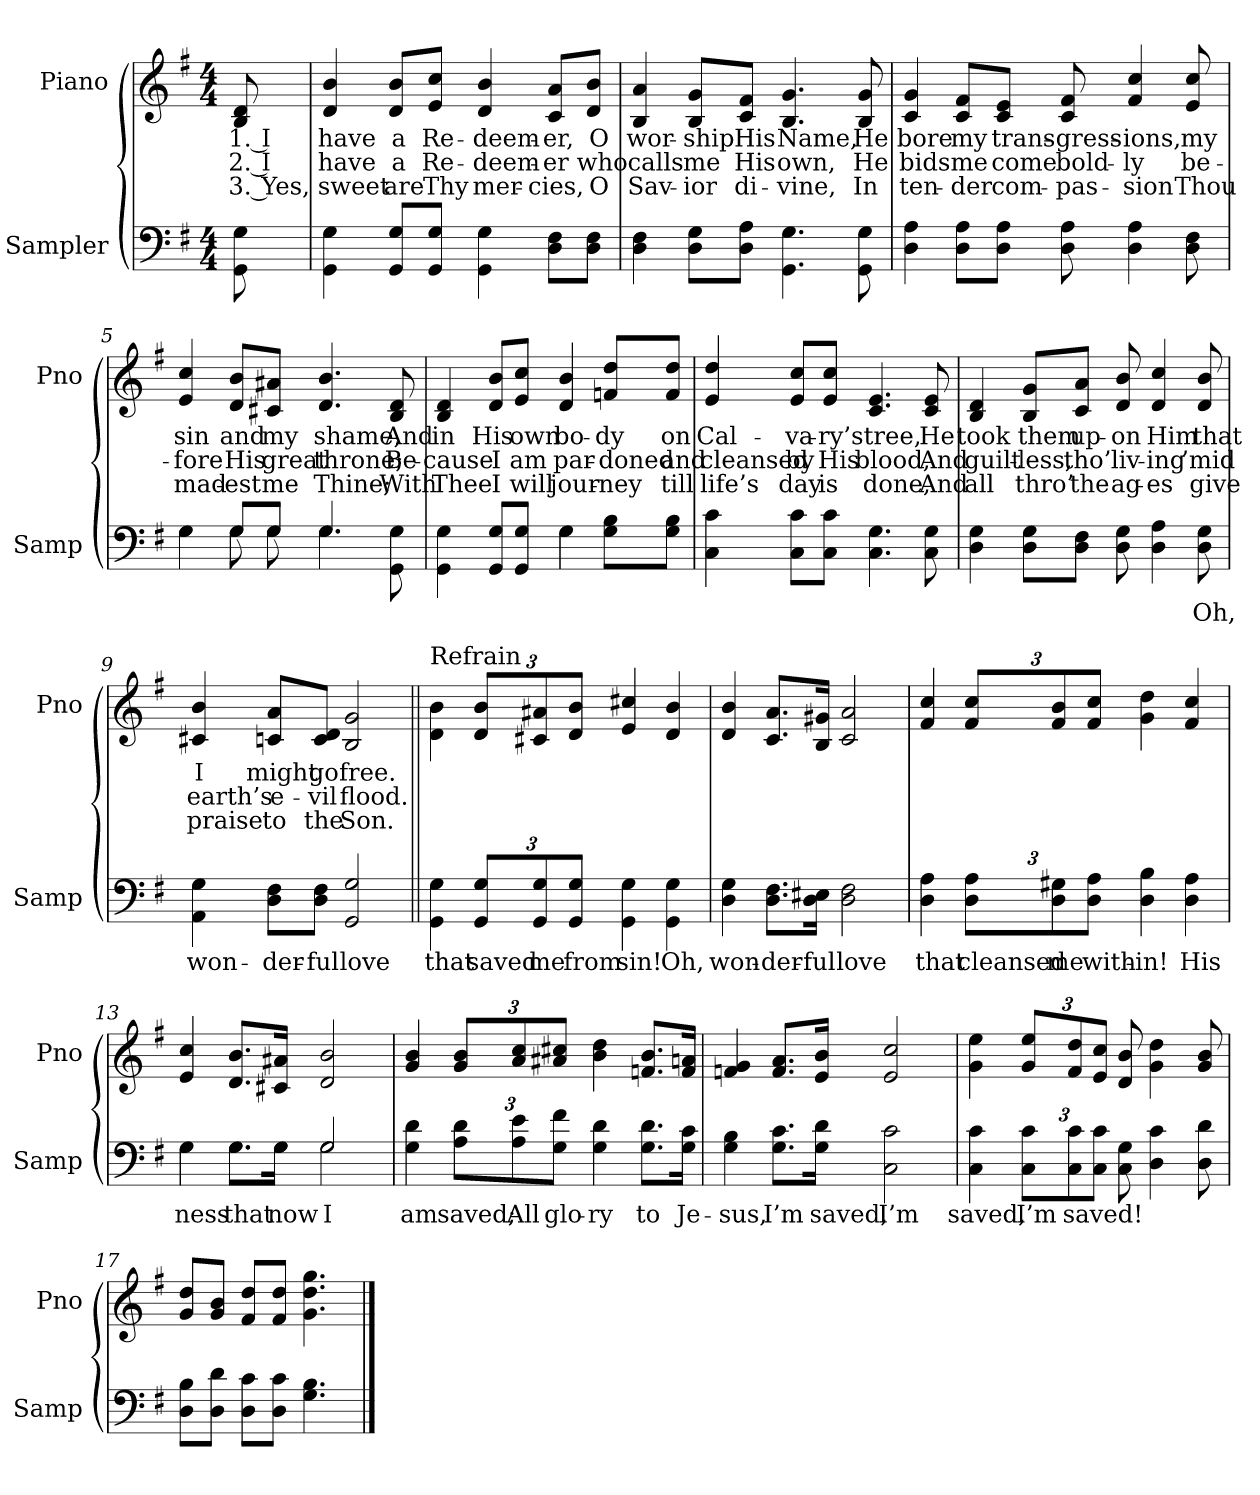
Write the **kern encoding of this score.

**kern	**text	**kern	**text	**text	**text
*part2	*part2	*part1	*part1	*part1	*part1
*staff2	*staff2	*staff1	*staff1	*staff1	*staff1
*I"Sampler	*	*I"Piano	*	*	*
*I'Samp	*	*I'Pno	*	*	*
*clefF4	*	*clefG2	*	*	*
*k[f#]	*	*k[f#]	*	*	*
*G:	*	*G:	*	*	*
*M4/4	*	*M4/4	*	*	*
=1	=1	=1	=1	=1	=1
8GG\ 8G\	.	8B 8d	1. I	2. I	3. Yes,
=2	=2	=2	=2	=2	=2
4GG\ 4G\	.	4d 4b	have	have	sweet
8GG/ 8G/L	.	8d/ 8b/L	a	a	are
8GG/ 8G/J	.	8e/ 8cc/J	Re-	Re-	Thy
4GG\ 4G\	.	4d 4b	-deem-	-deem-	mer-
8D\ 8F#\L	.	8c/ 8a/L	-er,	-er	-cies,
8D\ 8F#\J	.	8d/ 8b/J	O	who	O
=3	=3	=3	=3	=3	=3
4D 4F#	.	4B 4a	wor-	calls	Sav-
8D\ 8G\L	.	8B/ 8g/L	-ship	me	-ior
8D\ 8A\J	.	8c/ 8f#/J	His	His	di-
4.GG\ 4.G\	.	4.B 4.g	Name,	own,	-vine,
8GG\ 8G\	.	8B 8g	He	He	In
=4	=4	=4	=4	=4	=4
4D 4A	.	4c 4g	bore	bids	ten-
8D\ 8A\L	.	8c/ 8f#/L	my	me	-der
8D\ 8A\J	.	8c/ 8e/J	trans-	come	com-
8D 8A	.	8c 8f#	-gress-	bold-	-pas-
4D 4A	.	4f# 4cc	-ions,	-ly	-sion
8D 8F#	.	8e 8cc	my	be-	Thou
=5	=5	=5	=5	=5	=5
*^	*	*	*	*	*
4G\	4G	.	4e 4cc	sin	-fore	mad-
8G/L	8G	.	8d/ 8b/L	and	His	-est
8G/J	8G	.	8c#X/ 8a#X/J	my	great	me
4.G/	4.G	.	4.d 4.b	shame,	throne;	Thine;
8GG\ 8G\	8ryy	.	8B 8d	And	Be-	With
=6	=6	=6	=6	=6	=6	=6
4GG\ 4G\	2ryy	.	4B 4d	in	-cause	Thee
8GG/ 8G/L	.	.	8d/ 8b/L	His	I	I
8GG/ 8G/J	.	.	8e/ 8cc/J	own	am	will
4G\	4G	.	4d 4b	bo-	par-	jour-
8G\ 8B\L	4ryy	.	8fn/ 8dd/L	-dy	-doned	-ney
8G\ 8B\J	.	.	8f/ 8dd/J	on	and	till
*v	*v	*	*	*	*	*
=7	=7	=7	=7	=7	=7
4C 4c	.	4e 4dd	Cal-	cleansed	life’s
8C\ 8c\L	.	8e/ 8cc/L	-va-	by	day
8C\ 8c\J	.	8e/ 8cc/J	-ry’s	His	is
4.C 4.G	.	4.c 4.e	tree,	blood,	done,
8C 8G	.	8c 8e	He	And	And
=8	=8	=8	=8	=8	=8
4D 4G	.	4B 4d	took	guilt-	all
8D\ 8G\L	.	8B/ 8g/L	them	-less,	thro’
8D\ 8F#\J	.	8c/ 8a/J	up-	tho’	the
8D 8G	.	8d 8b	-on	liv-	ag-
4D 4A	.	4d 4cc	Him	-ing	-es
8D 8G	Oh,	8d 8b	that	’mid	give
=9	=9	=9	=9	=9	=9
4AA 4G	won-	4c#X 4b	I	earth’s	praise
8D\ 8F#\L	-der-	8cn/ 8a/L	might	e-	to
8D\ 8F#\J	-ful	8c/ 8d/J	go	-vil	the
2GG 2G	love	2B 2g	free.	flood.	Son.
=10||	=10||	=10||	=10||	=10||	=10||
!	!	!LO:TX:t=Refrain	!	!	!
4GG\ 4G\	that	4d\ 4b\	.	.	.
12GG/ 12G/L	saved	12d/ 12b/L	.	.	.
12GG/ 12G/	me	12c#X/ 12a#X/	.	.	.
12GG/ 12G/J	from	12d/ 12b/J	.	.	.
4GG\ 4G\	sin!	4e 4cc#X	.	.	.
4GG\ 4G\	Oh,	4d 4b	.	.	.
=11	=11	=11	=11	=11	=11
4D 4G	won-	4d 4b	.	.	.
8.D\ 8.F#\L	-der-	8.c/ 8.a/L	.	.	.
16D\ 16E#X\Jk	-ful	16B/ 16g#X/Jk	.	.	.
2D 2F#	love	2c 2a	.	.	.
=12	=12	=12	=12	=12	=12
4D 4A	that	4f# 4cc	.	.	.
12D\ 12A\L	cleansed	12f#/ 12cc/L	.	.	.
12D\ 12G#X\	me	12f#/ 12b/	.	.	.
12D\ 12A\J	with-	12f#/ 12cc/J	.	.	.
4D 4B	-in!	4g 4dd	.	.	.
4D 4A	His	4f# 4cc	.	.	.
=13	=13	=13	=13	=13	=13
*^	*	*	*	*	*
4G\	4G	-ness	4e 4cc	.	.	.
8.G\L	8.G\L	that	8.d/ 8.b/L	.	.	.
16G\Jk	16G\Jk	now	16c#X/ 16a#X/Jk	.	.	.
2G/	2G	I	2d 2b	.	.	.
*v	*v	*	*	*	*	*
=14	=14	=14	=14	=14	=14
4G 4d	am	4g 4b	.	.	.
12A\ 12d\L	saved;	12g/ 12b/L	.	.	.
12A\ 12e\	All	12a/ 12cc/	.	.	.
12G\ 12f#\J	glo-	12a#X/ 12cc#X/J	.	.	.
4G 4d	-ry	4b 4dd	.	.	.
8.G\ 8.d\L	to	8.fn/ 8.b/L	.	.	.
16G\ 16c\Jk	Je-	16f/ 16an/Jk	.	.	.
=15	=15	=15	=15	=15	=15
4G 4B	-sus,	4fn 4g	.	.	.
8.G\ 8.c\L	I’m	8.f/ 8.a/L	.	.	.
16G\ 16d\Jk	saved,	16e/ 16b/Jk	.	.	.
2C 2c	I’m	2e 2cc	.	.	.
=16	=16	=16	=16	=16	=16
4C 4c	saved,	4g 4ee	.	.	.
12C\ 12c\L	I’m	12g/ 12ee/L	.	.	.
12C\ 12c\	saved!	12f#/ 12dd/	.	.	.
12C\ 12c\J	.	12e/ 12cc/J	.	.	.
8C\ 8G\	.	8d 8b	.	.	.
4D 4c	.	4g 4dd	.	.	.
8D 8d	.	8g 8b	.	.	.
=17	=17	=17	=17	=17	=17
8D\ 8B\L	.	8g/ 8dd/L	.	.	.
8D\ 8d\J	.	8g/ 8b/J	.	.	.
8D\ 8c\L	.	8f#/ 8dd/L	.	.	.
8D\ 8c\J	.	8f#/ 8dd/J	.	.	.
4.G 4.B	.	4.g 4.dd 4.gg	.	.	.
==	==	==	==	==	==
*-	*-	*-	*-	*-	*-
